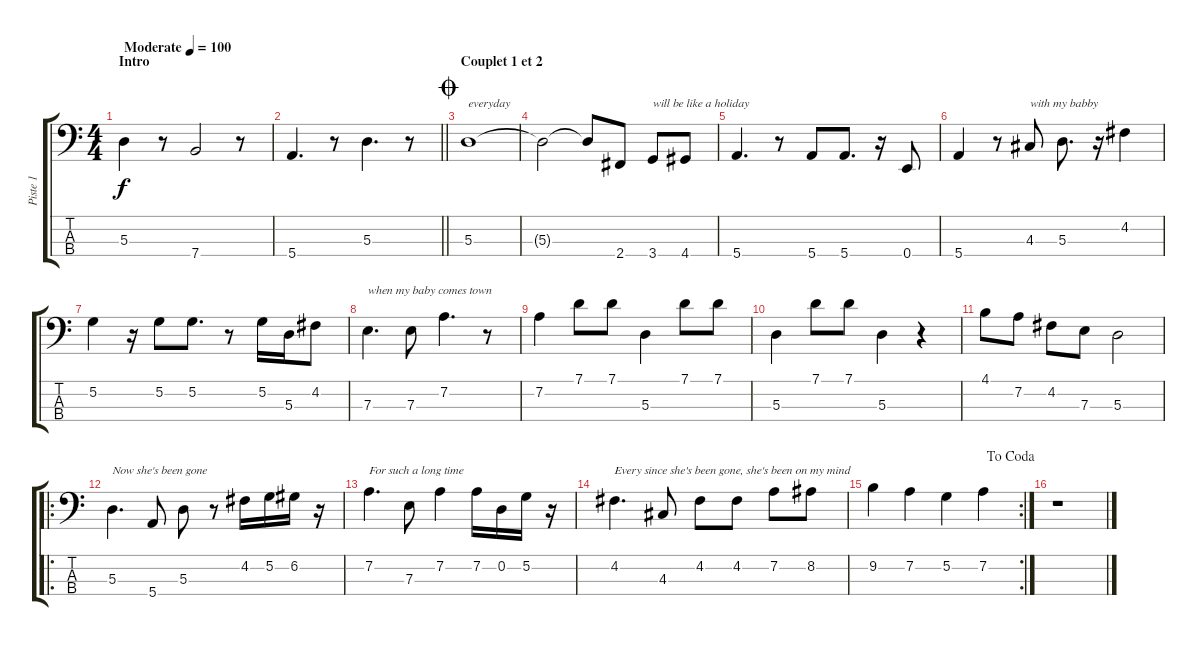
\track ("Piste 1" "Piste 1") {instrument electricbassfinger}
\staff {score tabs}
\tuning (G2 D2 A1 E1) {hide}
\ts (4 4)
\section ("" "Intro")
\tempo (100 "Moderate")
\clef f4
\ks c
5.3.4{dy f instrument electricbassfinger} r.8 7.4.2 r.8 |
\barLineRight lightlight
5.4.4{d} r.8 5.3.4{d} r.8 |
\section ("" "Couplet 1 et 2")
\jump coda
5.3.1{txt "everyday"} |
5.3{t}.2 5.3{t}.8 2.4.8 3.4.8{txt "will be like a holiday"} 4.4.8 |
5.4.4{d} r.8 5.4.8 5.4.8{d} r.16 0.4.8 |
5.4.4 r.8 4.3.8{txt "with my babby"} 5.3.8{d} r.16 4.2.4 |
5.2.4 r.16 5.2.8 5.2.8{d} r.8 5.2.16 5.3.16 4.2.8 |
7.3.4{d txt "when my baby comes town"} 7.3.8 7.2.4{d} r.8 |
7.2.4 7.1.8 7.1.8 5.3.4 7.1.8 7.1.8 |
5.3.4 7.1.8 7.1.8 5.3.4 r.4 |
4.1.8 7.2.8 4.2.8 7.3.8 5.3.2 |
\ro
5.3.4{d txt "Now she's been gone"} 5.4.8 5.3.8 r.8 4.2.16 5.2.16 6.2.16 r.16 |
7.2.4{d txt "For such a long time"} 7.3.8 7.2.4 7.2.16 0.2.16 5.2.16 r.16 |
4.2.4{d txt "Every since she's been gone, she's been on my mind"} 4.3.8 4.2.8 4.2.8 7.2.8 8.2.8 |
\rc 2
\jump dacoda
9.2.4 7.2.4 5.2.4 7.2.4 |
r.1
